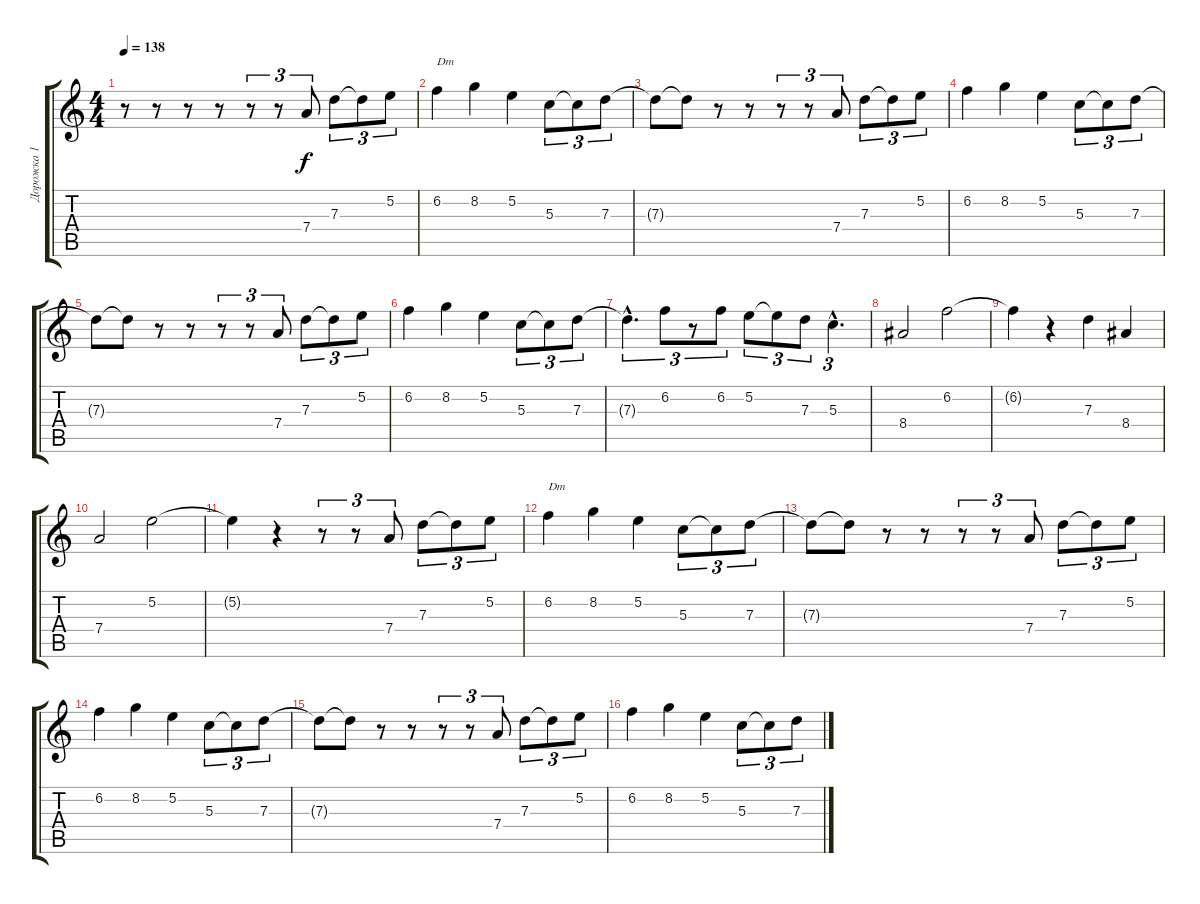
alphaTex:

\track ("Дорожка 1" "Дорожка 1") {instrument electricguitarjazz}
\staff {score tabs}
\tuning (E4 B3 G3 D3 A2 E2) {hide}
\ts (4 4)
\tempo 138
\clef g2
\ks c
r.8{dy f instrument electricguitarjazz} r.8 r.8 r.8 r.8{tu (3 2)} r.8{tu (3 2)} 7.4.8{tu (3 2)} 7.3.8{tu (3 2)} 7.3{t}.8{tu (3 2)} 5.2.8{tu (3 2)} |
6.2.4{txt "Dm"} 8.2.4 5.2.4 5.3.8{tu (3 2)} 5.3{t}.8{tu (3 2)} 7.3.8{tu (3 2)} |
7.3{t}.8 7.3{t}.8 r.8 r.8 r.8{tu (3 2)} r.8{tu (3 2)} 7.4.8{tu (3 2)} 7.3.8{tu (3 2)} 7.3{t}.8{tu (3 2)} 5.2.8{tu (3 2)} |
6.2.4 8.2.4 5.2.4 5.3.8{tu (3 2)} 5.3{t}.8{tu (3 2)} 7.3.8{tu (3 2)} |
7.3{t}.8 7.3{t}.8 r.8 r.8 r.8{tu (3 2)} r.8{tu (3 2)} 7.4.8{tu (3 2)} 7.3.8{tu (3 2)} 7.3{t}.8{tu (3 2)} 5.2.8{tu (3 2)} |
6.2.4 8.2.4 5.2.4 5.3.8{tu (3 2)} 5.3{t}.8{tu (3 2)} 7.3.8{tu (3 2)} |
7.3{hac t}.4{d tu (3 2)} 6.2.8{tu (3 2)} r.8{tu (3 2)} 6.2.8{tu (3 2)} 5.2.8{tu (3 2)} 5.2{t}.8{tu (3 2)} 7.3.8{tu (3 2)} 5.3{hac}.4{d tu (3 2)} |
8.4.2 6.2.2 |
6.2{t}.4 r.4 7.3.4 8.4.4 |
7.4.2 5.2.2 |
5.2{t}.4 r.4 r.8{tu (3 2)} r.8{tu (3 2)} 7.4.8{tu (3 2)} 7.3.8{tu (3 2)} 7.3{t}.8{tu (3 2)} 5.2.8{tu (3 2)} |
6.2.4{txt "Dm"} 8.2.4 5.2.4 5.3.8{tu (3 2)} 5.3{t}.8{tu (3 2)} 7.3.8{tu (3 2)} |
7.3{t}.8 7.3{t}.8 r.8 r.8 r.8{tu (3 2)} r.8{tu (3 2)} 7.4.8{tu (3 2)} 7.3.8{tu (3 2)} 7.3{t}.8{tu (3 2)} 5.2.8{tu (3 2)} |
6.2.4 8.2.4 5.2.4 5.3.8{tu (3 2)} 5.3{t}.8{tu (3 2)} 7.3.8{tu (3 2)} |
7.3{t}.8 7.3{t}.8 r.8 r.8 r.8{tu (3 2)} r.8{tu (3 2)} 7.4.8{tu (3 2)} 7.3.8{tu (3 2)} 7.3{t}.8{tu (3 2)} 5.2.8{tu (3 2)} |
6.2.4 8.2.4 5.2.4 5.3.8{tu (3 2)} 5.3{t}.8{tu (3 2)} 7.3.8{tu (3 2)}
